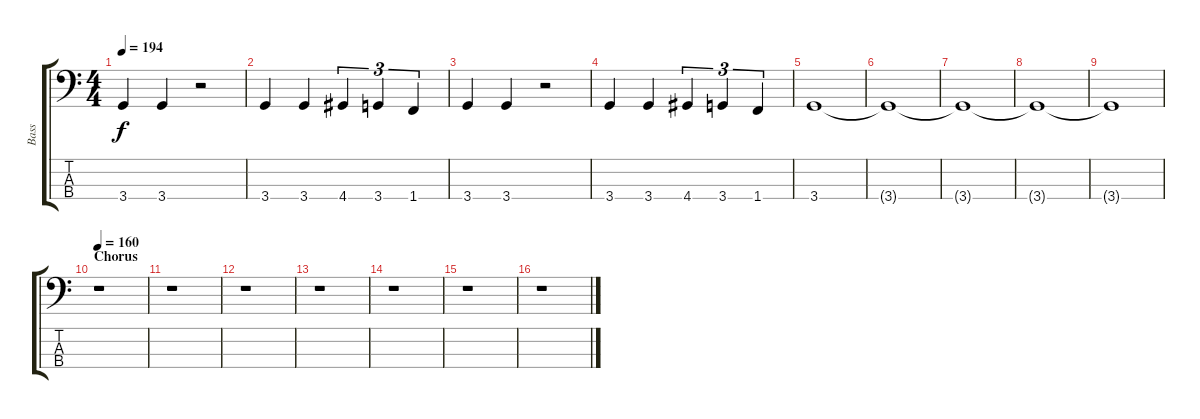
\track ("Bass" "Bass") {instrument electricbassfinger}
\staff {score tabs}
\tuning (G2 D2 A1 E1) {hide}
\ts (4 4)
\tempo 194
\clef f4
\ks c
3.4.4{dy f} 3.4.4 r.2 |
3.4.4 3.4.4 4.4.4{tu (3 2)} 3.4.4{tu (3 2)} 1.4.4{tu (3 2)} |
3.4.4 3.4.4 r.2 |
3.4.4 3.4.4 4.4.4{tu (3 2)} 3.4.4{tu (3 2)} 1.4.4{tu (3 2)} |
3.4.1 |
3.4{t}.1 |
3.4{t}.1 |
3.4{t}.1 |
3.4{t}.1 |
\section ("" "Chorus")
\tempo 160
r.1 |
r.1 |
r.1 |
r.1 |
r.1 |
r.1 |
r.1
